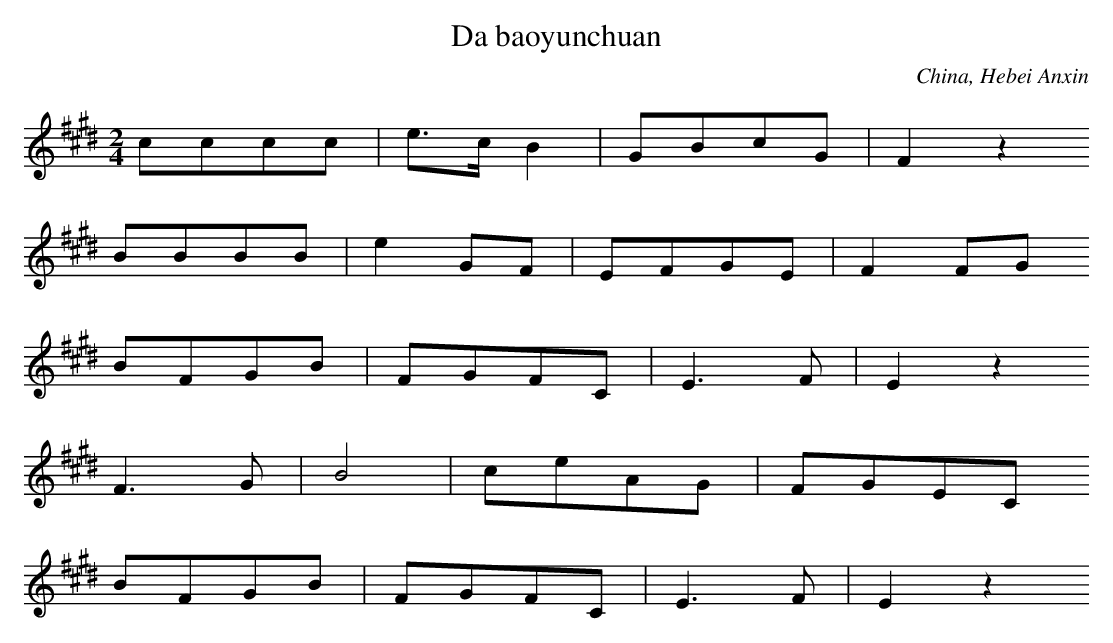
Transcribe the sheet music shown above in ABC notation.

X:1
T: Da baoyunchuan
O: China, Hebei Anxin
M: 2/4
L: 1/16
K: E
c2c2c2c2 | e3cB4 | G2B2c2G2 | F4z4
B2B2B2B2 | e4G2F2 | E2F2G2E2 | F4F2G2
B2F2G2B2 | F2G2F2C2 | E6F2 | E4z4
F6G2 | B8 | c2e2A2G2 | F2G2E2C2
B2F2G2B2 | F2G2F2C2 | E6F2 | E4z4
